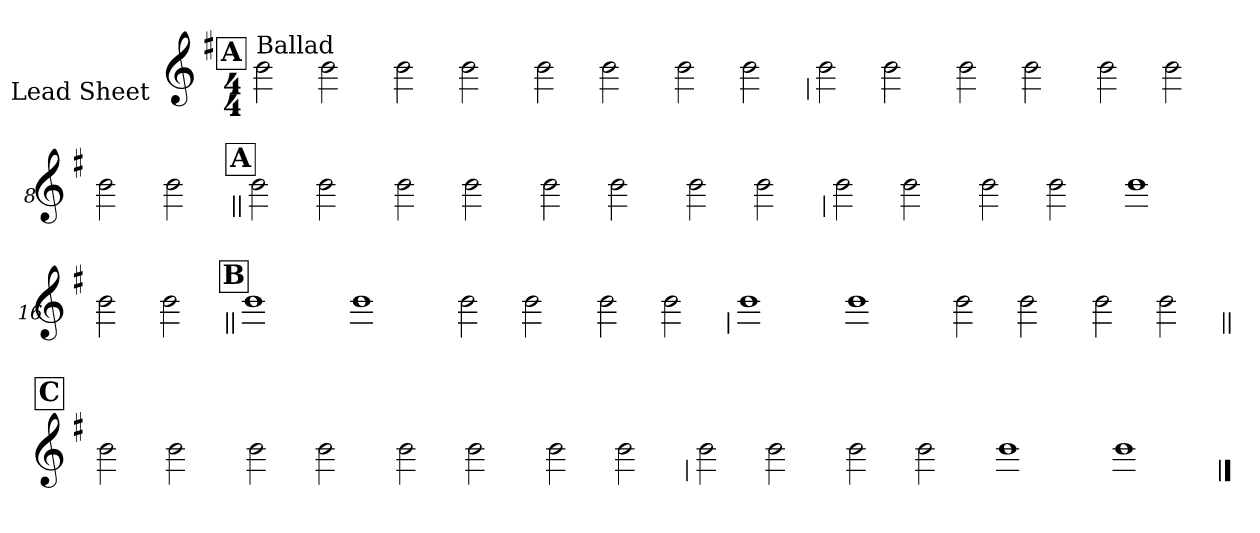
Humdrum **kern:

**kern
*part1
*staff1
*I"Lead Sheet
*stria0
*clefG2
*k[f#]
*G:
*M4/4
!!LO:REH:place=s1:a:t=A
=1||
!LO:TX:a:t=Ballad
2b
2b
=2-
2b
2b
=3-
2b
2b
=4-
2b
2b
!!LO:LB:g=z
=5
2b
2b
=6-
2b
2b
=7-
2b
2b
=8-
2b
2b
!!LO:LB:g=z
!!LO:REH:place=s1:a:t=A
=9||
2b
2b
=10-
2b
2b
=11-
2b
2b
=12-
2b
2b
!!LO:LB:g=z
=13
2b
2b
=14-
2b
2b
=15-
1b
=16-
2b
2b
!!LO:LB:g=z
!!LO:REH:place=s1:a:t=B
=17||
1b
=18-
1b
=19-
2b
2b
=20-
2b
2b
!!LO:LB:g=z
=21
1b
=22-
1b
=23-
2b
2b
=24-
2b
2b
!!LO:LB:g=z
!!LO:REH:place=s1:a:t=C
=25||
2b
2b
=26-
2b
2b
=27-
2b
2b
=28-
2b
2b
!!LO:LB:g=z
=29
2b
2b
=30-
2b
2b
=31-
1b
=32-
1b
==
*-
